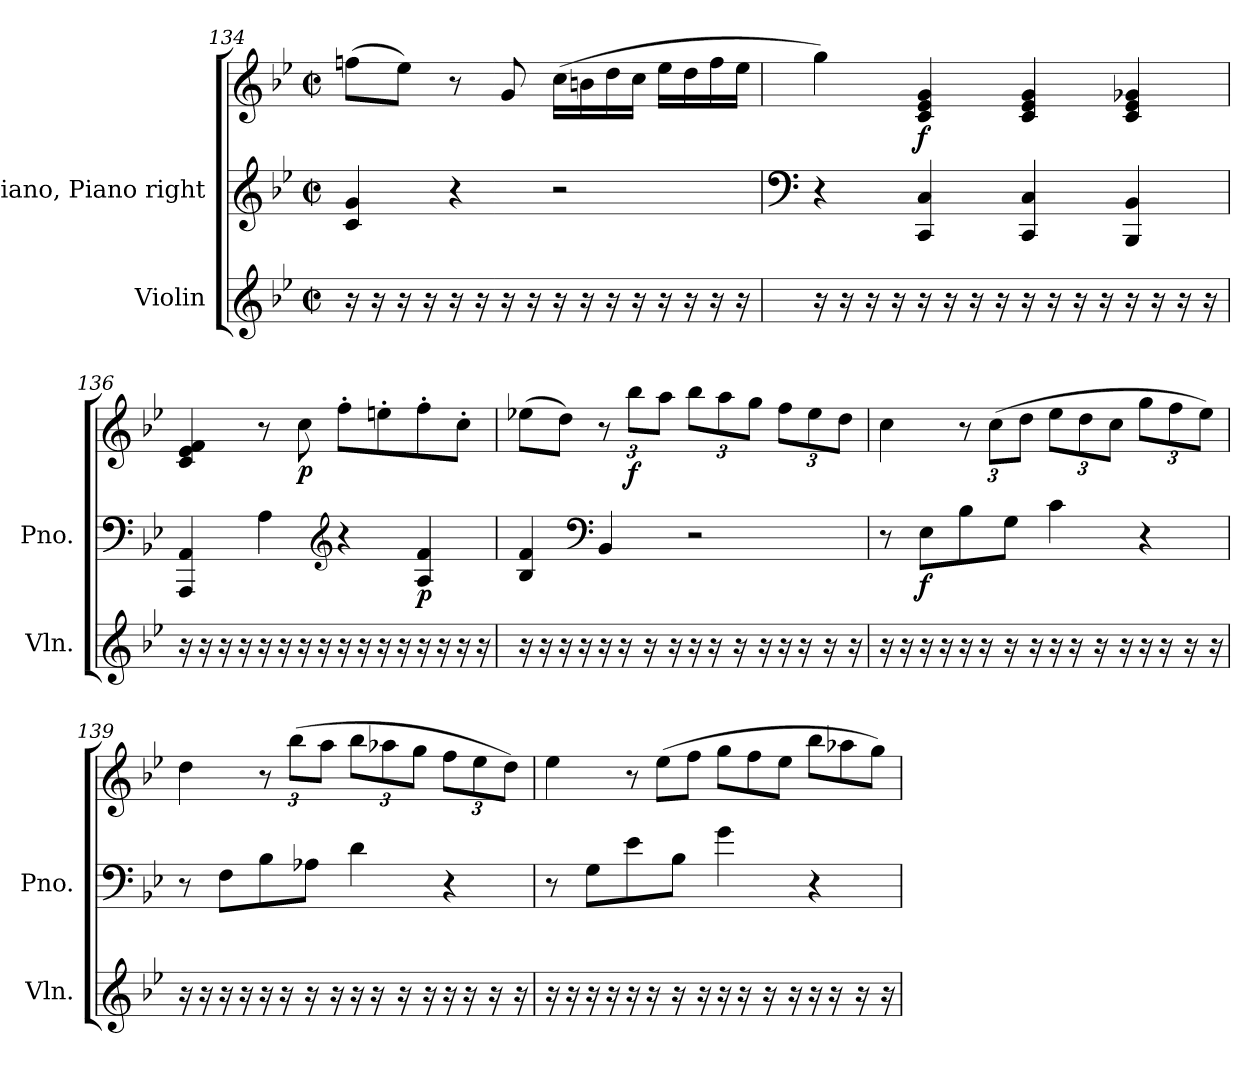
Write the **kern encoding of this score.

**kern	**kern	**kern	**dynam
*part2	*part1	*part1	*part1
*staff3	*staff2	*staff1	*staff1/2
*I"Violin	*I"Piano, Piano right	*	*
*I'Vln.	*I'Pno.	*	*
*clefG2	*clefG2	*clefG2	*
*k[b-e-]	*k[b-e-]	*k[b-e-]	*
*M2/2	*M2/2	*M2/2	*
*met(c|)	*met(c|)	*met(c|)	*
=134	=134	=134	=134
16r	4c/ 4g/	(>8ffn\L	.
16r	.	.	.
16r	.	8ee-\J)	.
16r	.	.	.
16r	4r	8r	.
16r	.	.	.
16r	.	8g/	.
16r	.	.	.
16r	2r	(>16cc\LL	.
16r	.	16bn\	.
16r	.	16dd\	.
16r	.	16cc\JJ	.
16r	.	16ee-\LL	.
16r	.	16dd\	.
16r	.	16ff\	.
16r	.	16ee-\JJ	.
!!LO:LB:g=z
=135	=135	=135	=135
*	*clefF4	*	*
16r	4r	4gg\)	.
16r	.	.	.
16r	.	.	.
16r	.	.	.
!	!	!	!LO:DY:b
16r	4CC/ 4C/	4c/ 4e-/ 4g/	f
16r	.	.	.
16r	.	.	.
16r	.	.	.
16r	4CC/ 4C/	4c/ 4e-/ 4g/	.
16r	.	.	.
16r	.	.	.
16r	.	.	.
16r	4BBB-/ 4BB-/	4c/ 4e-/ 4g-X/	.
16r	.	.	.
16r	.	.	.
16r	.	.	.
=136	=136	=136	=136
16r	4AAA/ 4AA/	4c/ 4e-/ 4f/	.
16r	.	.	.
16r	.	.	.
16r	.	.	.
16r	4A\	8r	.
16r	.	.	.
!	!	!	!LO:DY:b
16r	.	8cc\	p
16r	.	.	.
*	*clefG2	*	*
16r	4r	8ff'\L	.
16r	.	.	.
16r	.	8een'\	.
16r	.	.	.
!	!	!	!LO:DY:b=2
16r	4A/ 4f/	8ff'\	p
16r	.	.	.
16r	.	8cc'\J	.
16r	.	.	.
!!LO:LB:g=z
=137	=137	=137	=137
16r	4B-/ 4f/	(>8ee-X\L	.
16r	.	.	.
16r	.	8dd\J)	.
16r	.	.	.
*	*clefF4	*	*
*	*	*Xbrackettup	*
16r	4BB-/	12r	.
16r	.	.	.
!	!	!	!LO:DY:b
.	.	12bb-\L	f
16r	.	.	.
.	.	12aa\J	.
16r	.	.	.
16r	2r	12bb-\L	.
16r	.	.	.
.	.	12aa\	.
16r	.	.	.
.	.	12gg\J	.
16r	.	.	.
16r	.	12ff\L	.
16r	.	.	.
.	.	12ee-\	.
16r	.	.	.
.	.	12dd\J	.
16r	.	.	.
=138	=138	=138	=138
16r	8r	4cc\	.
16r	.	.	.
!	!	!	!LO:DY:b=2
16r	8E-\L	.	f
16r	.	.	.
16r	8B-\	12r	.
16r	.	.	.
.	.	(>12cc\L	.
16r	8G\J	.	.
.	.	12dd\J	.
16r	.	.	.
16r	4c\	12ee-\L	.
16r	.	.	.
.	.	12dd\	.
16r	.	.	.
.	.	12cc\J	.
16r	.	.	.
16r	4r	12gg\L	.
16r	.	.	.
.	.	12ff\	.
16r	.	.	.
.	.	12ee-\J)	.
16r	.	.	.
!!LO:PB:g=z
=139	=139	=139	=139
16r	8r	4dd\	.
16r	.	.	.
16r	8F\L	.	.
16r	.	.	.
16r	8B-\	12r	.
16r	.	.	.
.	.	(>12bb-\L	.
16r	8A-X\J	.	.
.	.	12aa\J	.
16r	.	.	.
16r	4d\	12bb-\L	.
16r	.	.	.
.	.	12aa-X\	.
16r	.	.	.
.	.	12gg\J	.
16r	.	.	.
16r	4r	12ff\L	.
16r	.	.	.
.	.	12ee-\	.
16r	.	.	.
.	.	12dd\J)	.
16r	.	.	.
=140	=140	=140	=140
16r	8r	4ee-\	.
16r	.	.	.
16r	8G\L	.	.
16r	.	.	.
*	*	*Xtuplet	*
16r	8e-\	12r	.
16r	.	.	.
.	.	(>12ee-\L	.
16r	8B-\J	.	.
.	.	12ff\J	.
16r	.	.	.
16r	4g\	12gg\L	.
16r	.	.	.
.	.	12ff\	.
16r	.	.	.
.	.	12ee-\J	.
16r	.	.	.
16r	4r	12bb-\L	.
16r	.	.	.
.	.	12aa-X\	.
16r	.	.	.
.	.	12gg\J)	.
16r	.	.	.
=	=	=	=
*-	*-	*-	*-
